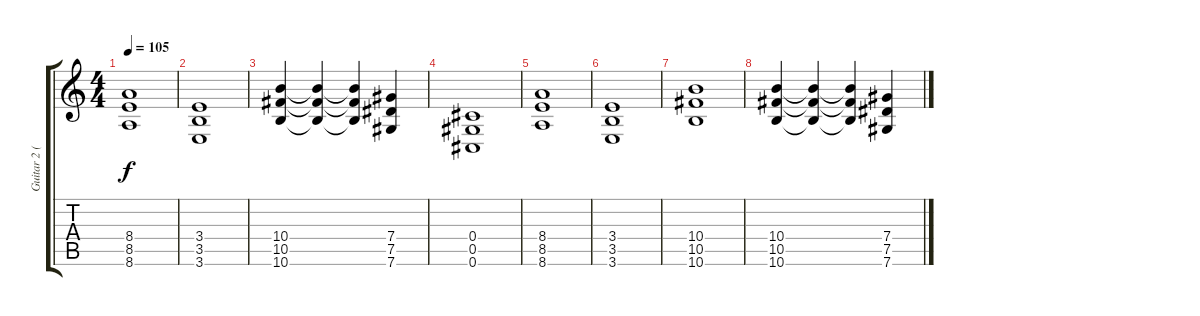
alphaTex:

\track ("Guitar 2 (Mike Shinoda)" "Guitar 2 (") {instrument distortionguitar}
\staff {score tabs}
\tuning (Eb4 Bb3 Gb3 Db3 Ab2 Db2) {hide}
\ts (4 4)
\tempo 105
\clef g2
\ks c
(8.4 8.5 8.6).1{dy f} |
(3.4 3.5 3.6).1 |
(10.4 10.5 10.6).4 (10.4{t} 10.5{t} 10.6{t}).4 (10.4{t} 10.5{t} 10.6{t}).4 (7.4 7.5 7.6).4 |
(0.4 0.5 0.6).1 |
(8.4 8.5 8.6).1 |
(3.4 3.5 3.6).1 |
(10.4 10.5 10.6).1 |
(10.4 10.5 10.6).4 (10.4{t} 10.5{t} 10.6{t}).4 (10.4{t} 10.5{t} 10.6{t}).4 (7.4 7.5 7.6).4
